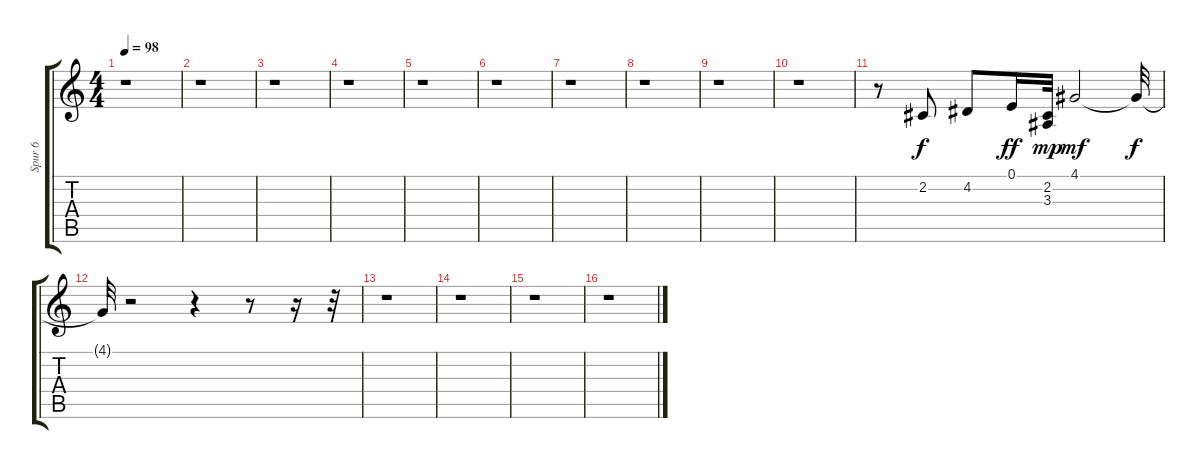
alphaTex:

\track ("Spur 6" "Spur 6") {instrument stringensemble1}
\staff {score tabs}
\tuning (E4 B3 G3 D3 A2 E2) {hide}
\ts (4 4)
\tempo 98
\clef g2
\ks c
r.1{dy f} |
r.1 |
r.1 |
r.1 |
r.1 |
r.1 |
r.1 |
r.1 |
r.1 |
r.1 |
r.8 2.2.8 4.2.8 0.1.16{dy ff} (2.2 3.3).32{dy mp} 4.1.2{dy mf} 4.1{t}.32{dy f} |
4.1{t}.32 r.2 r.4 r.8 r.16 r.32 |
r.1 |
r.1 |
r.1 |
r.1
